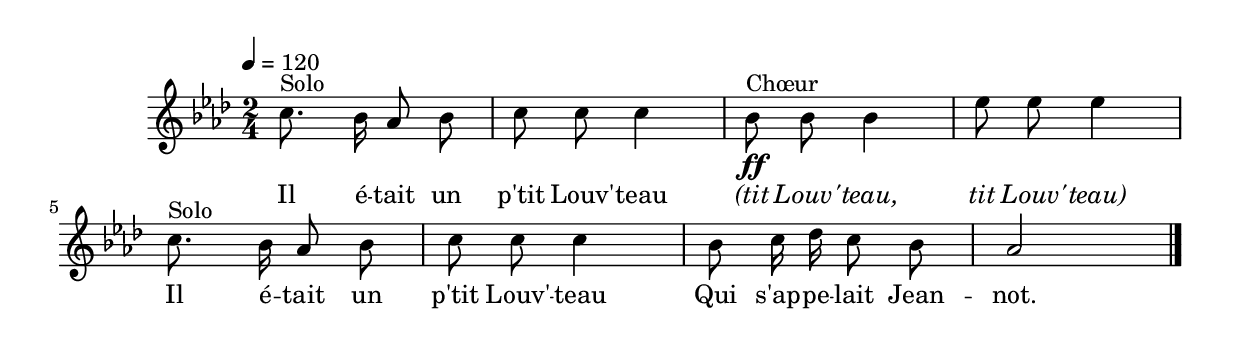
\version "2.16"
\include "italiano.ly"

\header {
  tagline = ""
  composer = ""
}                                        

MetriqueArmure = {
  \tempo 4=120
  \time 2/4
  \key lab \major
}

italique = { \override Score . LyricText #'font-shape = #'italic }

roman = { \override Score . LyricText #'font-shape = #'roman }

MusiqueTheme = \relative do'' {
  do8.^"Solo" sib16 lab8 sib
  do8 do do4
  sib8\ff^"Chœur" sib sib4
  mib8 mib mib4
  do8.^"Solo" sib16 lab8 sib
  do8 do do4
  sib8 do16 reb do8 sib
  lab2 \bar "|."
}

Paroles = \lyricmode {
  Il é -- tait un p'tit Louv' -- teau
  \italique
  (tit Louv' -- teau, tit Louv' -- teau)
  \roman
  Il é -- tait un p'tit Louv' -- teau
  Qui s'ap -- pe -- lait Jean -- not.
}

\score{
    \new Staff <<
      \set Staff.midiInstrument = "flute"
      \new Voice = "theme" {
	\override Score.PaperColumn #'keep-inside-line = ##t
	\autoBeamOff
	\MetriqueArmure
	\MusiqueTheme
      }
      \new Lyrics \lyricsto theme {
	\Paroles
      }                       
    >>
\layout{}
\midi{}
}
